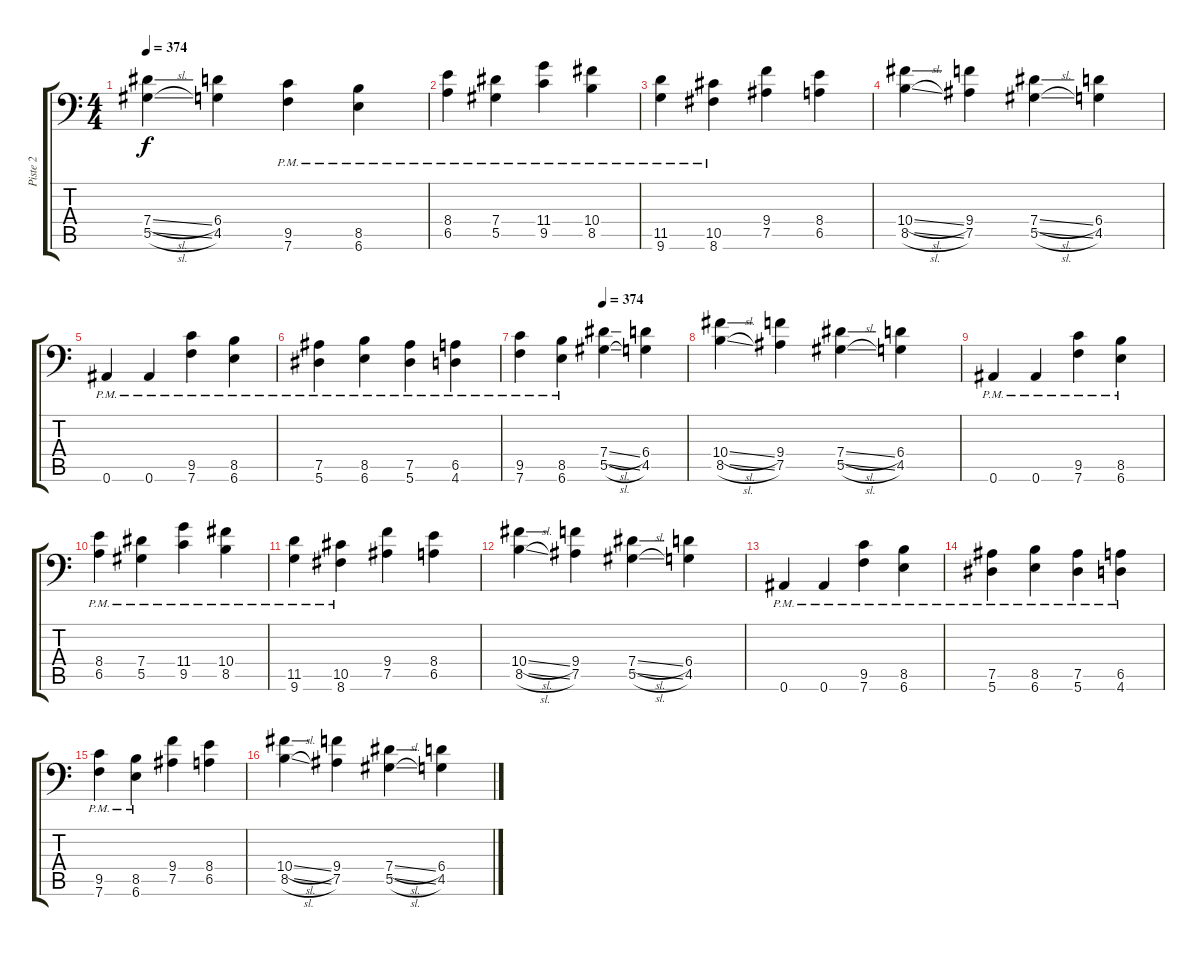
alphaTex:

\track ("Piste 2" "Piste 2") {instrument overdrivenguitar}
\staff {score tabs}
\tuning (Bb3 F3 Db3 Ab2 Eb2 Bb1) {hide}
\ts (4 4)
\tempo 374
\clef f4
\ks c
(7.4{sl} 5.5{sl}).4{dy f} (6.4 4.5).4 (9.5{pm} 7.6{pm}).4 (8.5{pm} 6.6{pm}).4 |
(8.4{pm} 6.5{pm}).4 (7.4{pm} 5.5{pm}).4 (11.4{pm} 9.5{pm}).4 (10.4{pm} 8.5{pm}).4 |
(11.5{pm} 9.6{pm}).4 (10.5{pm} 8.6{pm}).4 (9.4 7.5).4 (8.4 6.5).4 |
(10.4{sl} 8.5{sl}).4 (9.4 7.5).4 (7.4{sl} 5.5{sl}).4 (6.4 4.5).4 |
0.6{pm}.4 0.6{pm}.4 (9.5{pm} 7.6{pm}).4 (8.5{pm} 6.6{pm}).4 |
(7.5{pm} 5.6{pm}).4 (8.5{pm} 6.6{pm}).4 (7.5{pm} 5.6{pm}).4 (6.5{pm} 4.6{pm}).4 |
\tempo (374 0.5)
(9.5{pm} 7.6{pm}).4 (8.5{pm} 6.6{pm}).4 (7.4{sl} 5.5{sl}).4 (6.4 4.5).4 |
(10.4{sl} 8.5{sl}).4 (9.4 7.5).4 (7.4{sl} 5.5{sl}).4 (6.4 4.5).4 |
0.6{pm}.4 0.6{pm}.4 (9.5{pm} 7.6{pm}).4 (8.5{pm} 6.6{pm}).4 |
(8.4{pm} 6.5{pm}).4 (7.4{pm} 5.5{pm}).4 (11.4{pm} 9.5{pm}).4 (10.4{pm} 8.5{pm}).4 |
(11.5{pm} 9.6{pm}).4 (10.5{pm} 8.6{pm}).4 (9.4 7.5).4 (8.4 6.5).4 |
(10.4{sl} 8.5{sl}).4 (9.4 7.5).4 (7.4{sl} 5.5{sl}).4 (6.4 4.5).4 |
0.6{pm}.4 0.6{pm}.4 (9.5{pm} 7.6{pm}).4 (8.5{pm} 6.6{pm}).4 |
(7.5{pm} 5.6{pm}).4 (8.5{pm} 6.6{pm}).4 (7.5{pm} 5.6{pm}).4 (6.5{pm} 4.6{pm}).4 |
(9.5{pm} 7.6{pm}).4 (8.5{pm} 6.6{pm}).4 (9.4 7.5).4 (8.4 6.5).4 |
(10.4{sl} 8.5{sl}).4 (9.4 7.5).4 (7.4{sl} 5.5{sl}).4 (6.4 4.5).4
